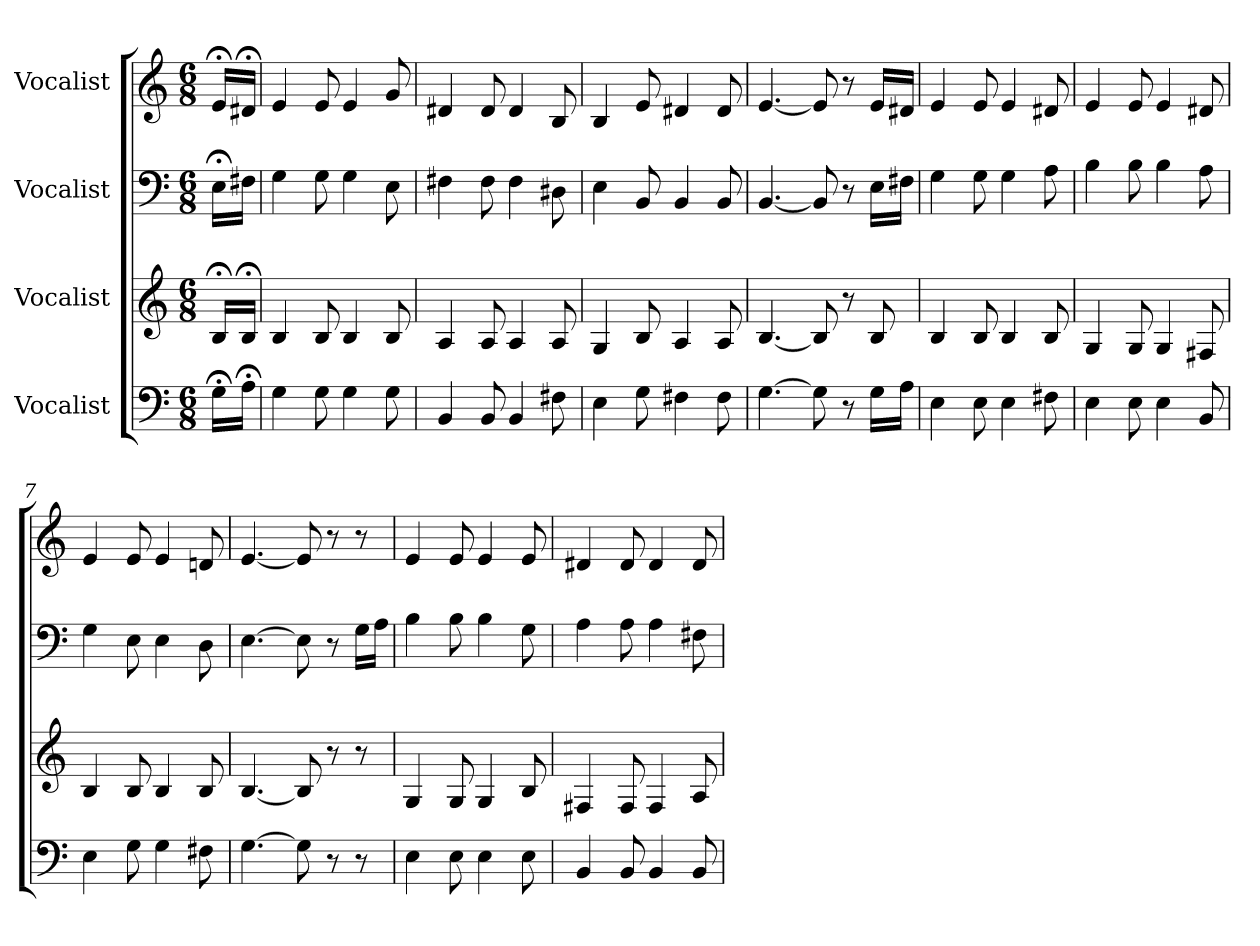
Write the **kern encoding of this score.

**kern	**kern	**kern	**kern
*part4	*part3	*part2	*part1
*staff4	*staff3	*staff2	*staff1
*I"Vocalist	*I"Vocalist	*I"Vocalist	*I"Vocalist
*M6/8	*M6/8	*M6/8	*M6/8
=	=	=	=
16G;<LL	16B;<LL	16E;<LL	16e;<LL
16A;<JJ	16B;<JJ	16F#XJJ	16d#X;<JJ
=1	=1	=1	=1
4G	4B	4G	4e
8G	8B	8G	8e
4G	4B	4G	4e
8G	8B	8E	8g
=2	=2	=2	=2
4BB	4A	4F#X	4d#X
8BB	8A	8F#	8d#
4BB	4A	4F#	4d#
8F#X	8A	8D#X	8B
=3	=3	=3	=3
4E	4G	4E	4B
8G	8B	8BB	8e
4F#X	4A	4BB	4d#X
8F#	8A	8BB	8d#
=4	=4	=4	=4
[4.G	[4.B	[4.BB	[4.e
8G]	8B]	8BB]	8e]
8r	8r	8r	8r
16GLL	8B	16ELL	16eLL
16AJJ	.	16F#XJJ	16d#XJJ
=5	=5	=5	=5
4E	4B	4G	4e
8E	8B	8G	8e
4E	4B	4G	4e
8F#X	8B	8A	8d#X
=6	=6	=6	=6
4E	4G	4B	4e
8E	8G	8B	8e
4E	4G	4B	4e
8BB	8F#X	8A	8d#X
=7	=7	=7	=7
4E	4B	4G	4e
8G	8B	8E	8e
4G	4B	4E	4e
8F#X	8B	8D	8dn
=8	=8	=8	=8
[4.G	[4.B	[4.E	[4.e
8G]	8B]	8E]	8e]
8r	8r	8r	8r
8r	8r	16GLL	8r
.	.	16AJJ	.
=9	=9	=9	=9
4E	4G	4B	4e
8E	8G	8B	8e
4E	4G	4B	4e
8E	8B	8G	8e
=10	=10	=10	=10
4BB	4F#X	4A	4d#X
8BB	8F#	8A	8d#
4BB	4F#	4A	4d#
8BB	8A	8F#X	8d#
=	=	=	=
*-	*-	*-	*-
